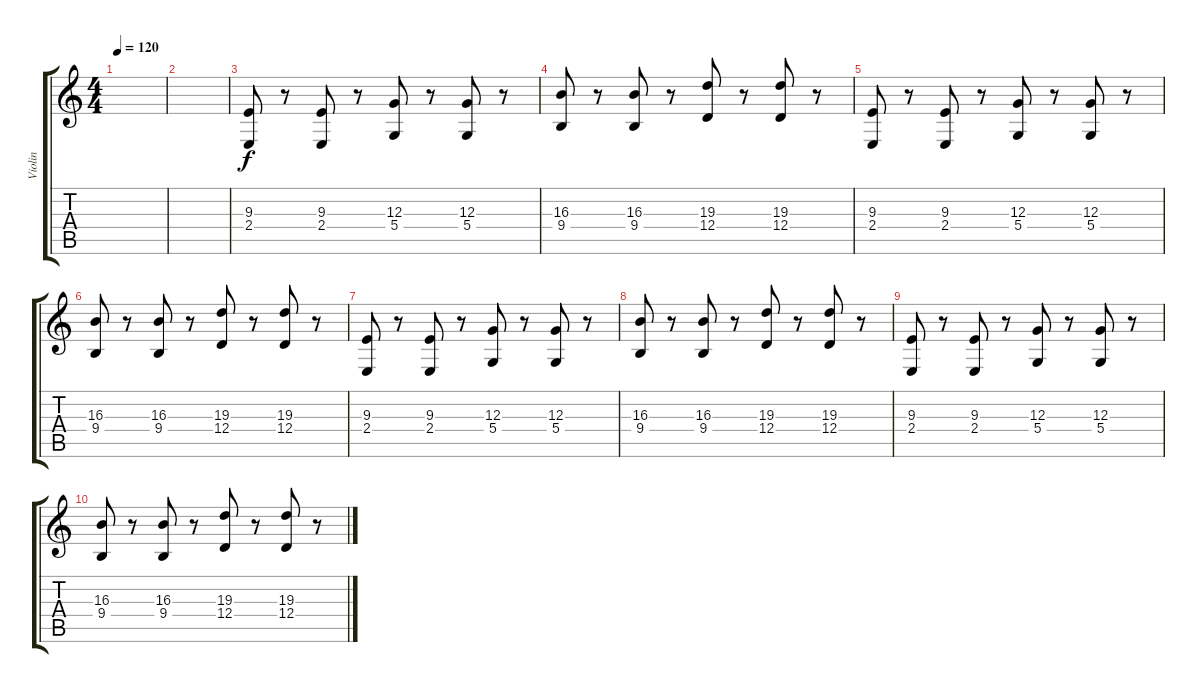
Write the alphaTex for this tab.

\track ("Violin" "Violin") {instrument violin}
\staff {score tabs}
\tuning (E4 B3 G3 D3 A2 E2) {hide}
\ts (4 4)
\tempo 120
\clef g2
\ks c
|
|
(9.3 2.4).8 r.8 (9.3 2.4).8 r.8 (12.3 5.4).8 r.8 (12.3 5.4).8 r.8 |
(16.3 9.4).8 r.8 (16.3 9.4).8 r.8 (19.3 12.4).8 r.8 (19.3 12.4).8 r.8 |
(9.3 2.4).8 r.8 (9.3 2.4).8 r.8 (12.3 5.4).8 r.8 (12.3 5.4).8 r.8 |
(16.3 9.4).8 r.8 (16.3 9.4).8 r.8 (19.3 12.4).8 r.8 (19.3 12.4).8 r.8 |
(9.3 2.4).8 r.8 (9.3 2.4).8 r.8 (12.3 5.4).8 r.8 (12.3 5.4).8 r.8 |
(16.3 9.4).8 r.8 (16.3 9.4).8 r.8 (19.3 12.4).8 r.8 (19.3 12.4).8 r.8 |
(9.3 2.4).8 r.8 (9.3 2.4).8 r.8 (12.3 5.4).8 r.8 (12.3 5.4).8 r.8 |
(16.3 9.4).8 r.8 (16.3 9.4).8 r.8 (19.3 12.4).8 r.8 (19.3 12.4).8 r.8
